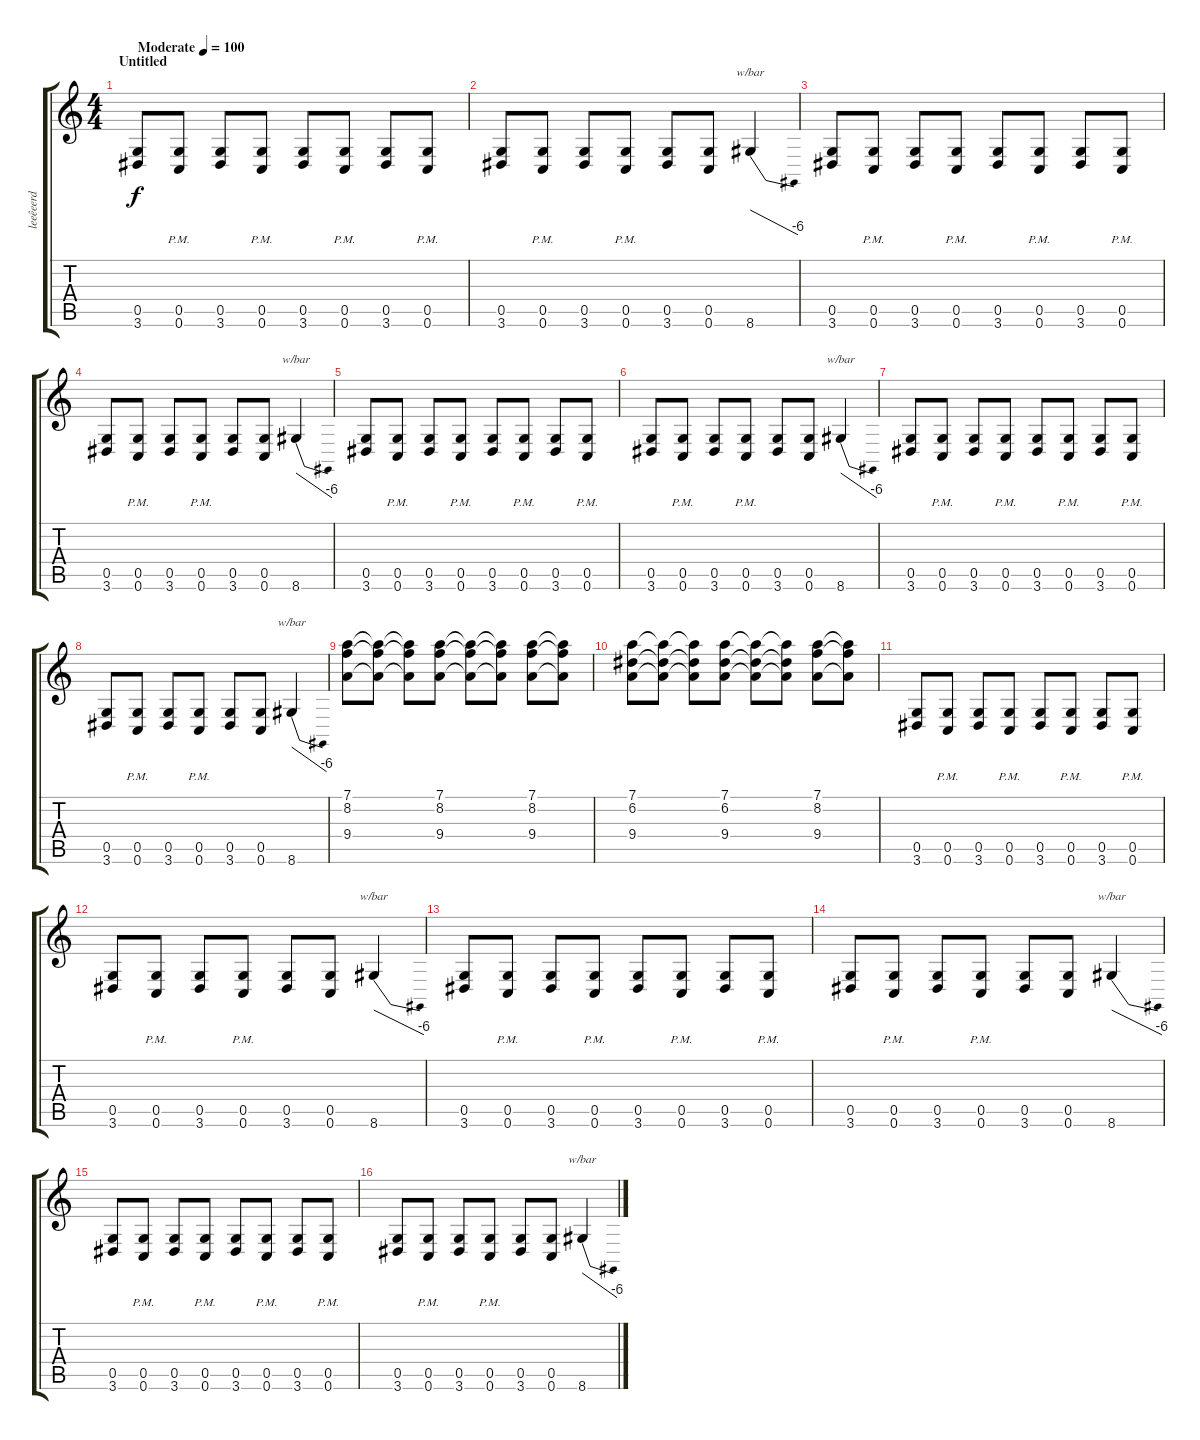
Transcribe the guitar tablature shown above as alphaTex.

\track ("leeêeerd" "leeêeerd") {instrument distortionguitar}
\staff {score tabs}
\tuning (D4 A3 F3 C3 G2 C2) {hide}
\ts (4 4)
\section ("" "Untitled")
\tempo (100 "Moderate")
\clef g2
\ks c
(0.5 3.6).8{dy f instrument distortionguitar} (0.5{pm} 0.6{pm}).8 (0.5 3.6).8 (0.5{pm} 0.6{pm}).8 (0.5 3.6).8 (0.5{pm} 0.6{pm}).8 (0.5 3.6).8 (0.5{pm} 0.6{pm}).8 |
(0.5 3.6).8 (0.5{pm} 0.6{pm}).8 (0.5 3.6).8 (0.5{pm} 0.6{pm}).8 (0.5 3.6).8 (0.5 0.6).8 8.6.4{tbe (dive default 0 0 60 -24)} |
(0.5 3.6).8 (0.5{pm} 0.6{pm}).8 (0.5 3.6).8 (0.5{pm} 0.6{pm}).8 (0.5 3.6).8 (0.5{pm} 0.6{pm}).8 (0.5 3.6).8 (0.5{pm} 0.6{pm}).8 |
(0.5 3.6).8 (0.5{pm} 0.6{pm}).8 (0.5 3.6).8 (0.5{pm} 0.6{pm}).8 (0.5 3.6).8 (0.5 0.6).8 8.6.4{tbe (dive default 0 0 60 -24)} |
(0.5 3.6).8 (0.5{pm} 0.6{pm}).8 (0.5 3.6).8 (0.5{pm} 0.6{pm}).8 (0.5 3.6).8 (0.5{pm} 0.6{pm}).8 (0.5 3.6).8 (0.5{pm} 0.6{pm}).8 |
(0.5 3.6).8 (0.5{pm} 0.6{pm}).8 (0.5 3.6).8 (0.5{pm} 0.6{pm}).8 (0.5 3.6).8 (0.5 0.6).8 8.6.4{tbe (dive default 0 0 60 -24)} |
(0.5 3.6).8 (0.5{pm} 0.6{pm}).8 (0.5 3.6).8 (0.5{pm} 0.6{pm}).8 (0.5 3.6).8 (0.5{pm} 0.6{pm}).8 (0.5 3.6).8 (0.5{pm} 0.6{pm}).8 |
(0.5 3.6).8 (0.5{pm} 0.6{pm}).8 (0.5 3.6).8 (0.5{pm} 0.6{pm}).8 (0.5 3.6).8 (0.5 0.6).8 8.6.4{tbe (dive default 0 0 60 -24)} |
(7.1 8.2 9.4).8 (7.1{t} 8.2{t} 9.4{t}).8 (7.1{t} 8.2{t} 9.4{t}).8 (7.1 8.2 9.4).8 (7.1{t} 8.2{t} 9.4{t}).8 (7.1{t} 8.2{t} 9.4{t}).8 (7.1 8.2 9.4).8 (7.1{t} 8.2{t} 9.4{t}).8 |
(7.1 6.2 9.4).8 (7.1{t} 6.2{t} 9.4{t}).8 (7.1{t} 6.2{t} 9.4{t}).8 (7.1 6.2 9.4).8 (7.1{t} 6.2{t} 9.4{t}).8 (7.1{t} 6.2{t} 9.4{t}).8 (7.1 8.2 9.4).8 (7.1{t} 8.2{t} 9.4{t}).8 |
(0.5 3.6).8 (0.5{pm} 0.6{pm}).8 (0.5 3.6).8 (0.5{pm} 0.6{pm}).8 (0.5 3.6).8 (0.5{pm} 0.6{pm}).8 (0.5 3.6).8 (0.5{pm} 0.6{pm}).8 |
(0.5 3.6).8 (0.5{pm} 0.6{pm}).8 (0.5 3.6).8 (0.5{pm} 0.6{pm}).8 (0.5 3.6).8 (0.5 0.6).8 8.6.4{tbe (dive default 0 0 60 -24)} |
(0.5 3.6).8 (0.5{pm} 0.6{pm}).8 (0.5 3.6).8 (0.5{pm} 0.6{pm}).8 (0.5 3.6).8 (0.5{pm} 0.6{pm}).8 (0.5 3.6).8 (0.5{pm} 0.6{pm}).8 |
(0.5 3.6).8 (0.5{pm} 0.6{pm}).8 (0.5 3.6).8 (0.5{pm} 0.6{pm}).8 (0.5 3.6).8 (0.5 0.6).8 8.6.4{tbe (dive default 0 0 60 -24)} |
(0.5 3.6).8 (0.5{pm} 0.6{pm}).8 (0.5 3.6).8 (0.5{pm} 0.6{pm}).8 (0.5 3.6).8 (0.5{pm} 0.6{pm}).8 (0.5 3.6).8 (0.5{pm} 0.6{pm}).8 |
(0.5 3.6).8 (0.5{pm} 0.6{pm}).8 (0.5 3.6).8 (0.5{pm} 0.6{pm}).8 (0.5 3.6).8 (0.5 0.6).8 8.6.4{tbe (dive default 0 0 60 -24)}
